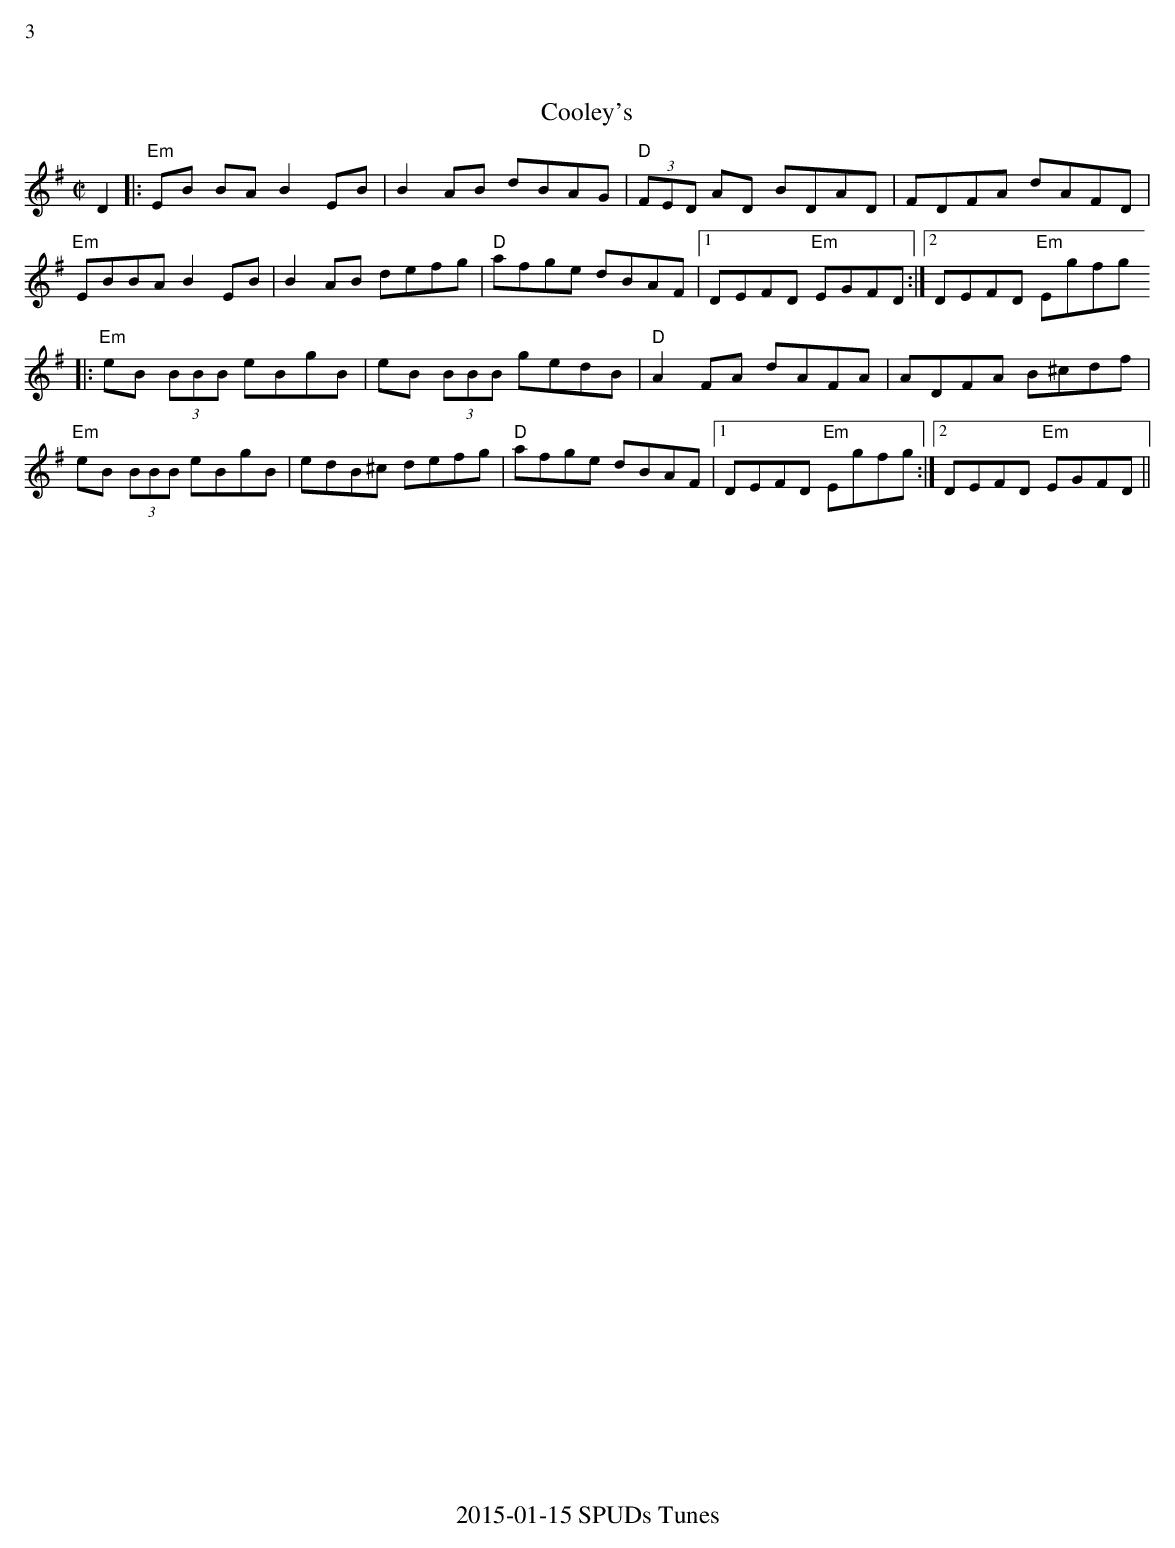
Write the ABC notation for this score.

X:1
%%text 3
T:Cooley's
M:C|
L:1/8
K:Em
D2|:"Em"EB BA B2 EB|B2 AB dBAG|"D"(3FED AD BDAD|FDFA dAFD|
"Em"EBBA B2 EB|B2 AB defg|"D"afge dBAF|1 DEFD "Em" EGFD:|2 DEFD "Em"Egfg
|:"Em"eB (3BBB eBgB|eB (3BBB gedB|"D"A2 FA dAFA|ADFA B^cdf|
"Em"eB (3BBB eBgB|edB^c defg|"D"afge dBAF|1 DEFD "Em"Egfg:|2 DEFD "Em" EGFD ||
